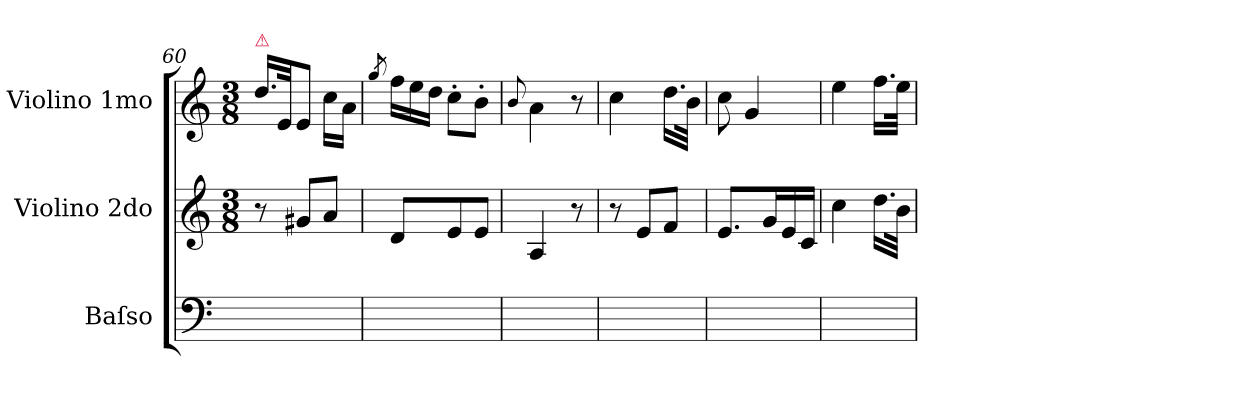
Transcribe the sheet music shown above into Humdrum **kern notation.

**kern	**kern	**kern
*part3	*part2	*part1
*staff3	*staff2	*staff1
*I"Baſso	*I"Violino 2do	*I"Violino 1mo
*I'b	*I'vl 2	*I'vl 1
*clefF4	*clefG2	*clefG2
*k[]	*k[]	*k[]
*	*M3/8	*M3/8
=60	=60	=60
!	!	!LO:TX:a:color=crimson:t=⚠
4.ryy	8r	16.dd\LL
.	.	32e/JK
.	8g#X/L	8e/J
.	8a/J	16cc\LL
.	.	16a\JJ
=61	=61	=61
.	.	8qgg/
*	*	*Xtuplet
4.ryy	8d/L	24ff\LL
.	.	24ee\
.	.	24dd\JJ
.	8e/	8cc'\L
.	8e/J	8b'\J
=62	=62	=62
.	.	8qqb/
4.ryy	4A/	4a\
.	8r	8r
=63	=63	=63
4.ryy	8r	4cc\
.	8e/L	.
.	8f/J	16.dd\LL
.	.	32b\JJk
=64	=64	=64
4.ryy	8.e/L	8cc\
.	.	4g/
.	16g/L	.
.	16e/	.
.	16c/JJ	.
=65	=65	=65
4.ryy	4cc\	4ee\
.	16.dd\LL	16.ff\LL
.	32b\JJk	32ee\JJk
=	=	=
*-	*-	*-
